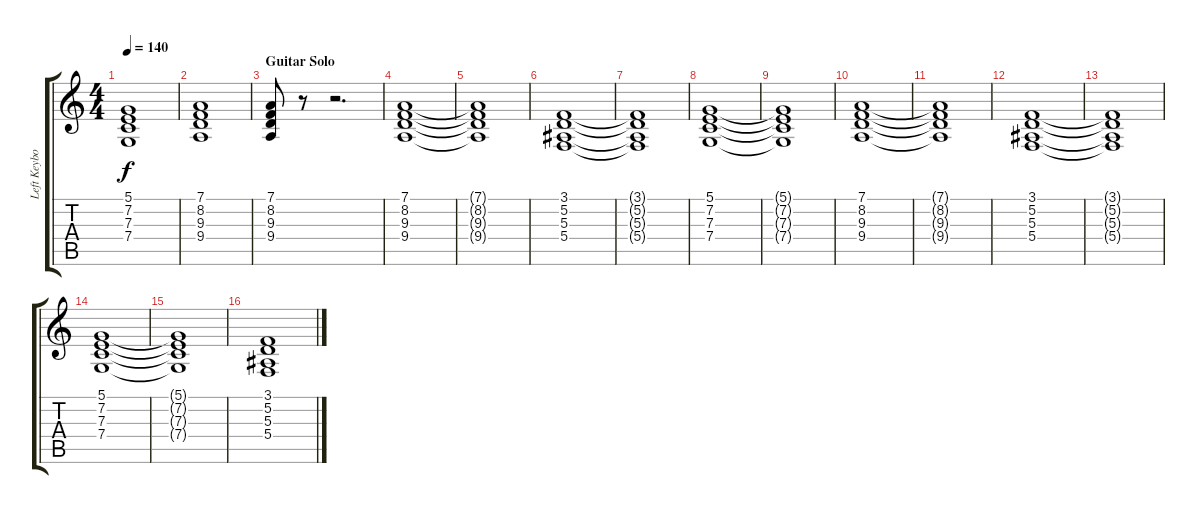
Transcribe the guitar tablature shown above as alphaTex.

\track ("Left Keybord" "Left Keybo") {instrument choiraahs}
\staff {score tabs}
\tuning (D4 A3 F3 C3 G2 D2) {hide}
\ts (4 4)
\tempo 140
\clef g2
\ks c
(5.1 7.2 7.3 7.4).1{dy f} |
(7.1 8.2 9.3 9.4).1 |
\section ("" "Guitar Solo")
(7.1 8.2 9.3 9.4).8 r.8 r.2{d} |
(7.1 8.2 9.3 9.4).1 |
(7.1{t} 8.2{t} 9.3{t} 9.4{t}).1 |
(3.1 5.2 5.3 5.4).1 |
(3.1{t} 5.2{t} 5.3{t} 5.4{t}).1 |
(5.1 7.2 7.3 7.4).1 |
(5.1{t} 7.2{t} 7.3{t} 7.4{t}).1 |
(7.1 8.2 9.3 9.4).1 |
(7.1{t} 8.2{t} 9.3{t} 9.4{t}).1 |
(3.1 5.2 5.3 5.4).1 |
(3.1{t} 5.2{t} 5.3{t} 5.4{t}).1 |
(5.1 7.2 7.3 7.4).1 |
(5.1{t} 7.2{t} 7.3{t} 7.4{t}).1 |
(3.1 5.2 5.3 5.4).1
